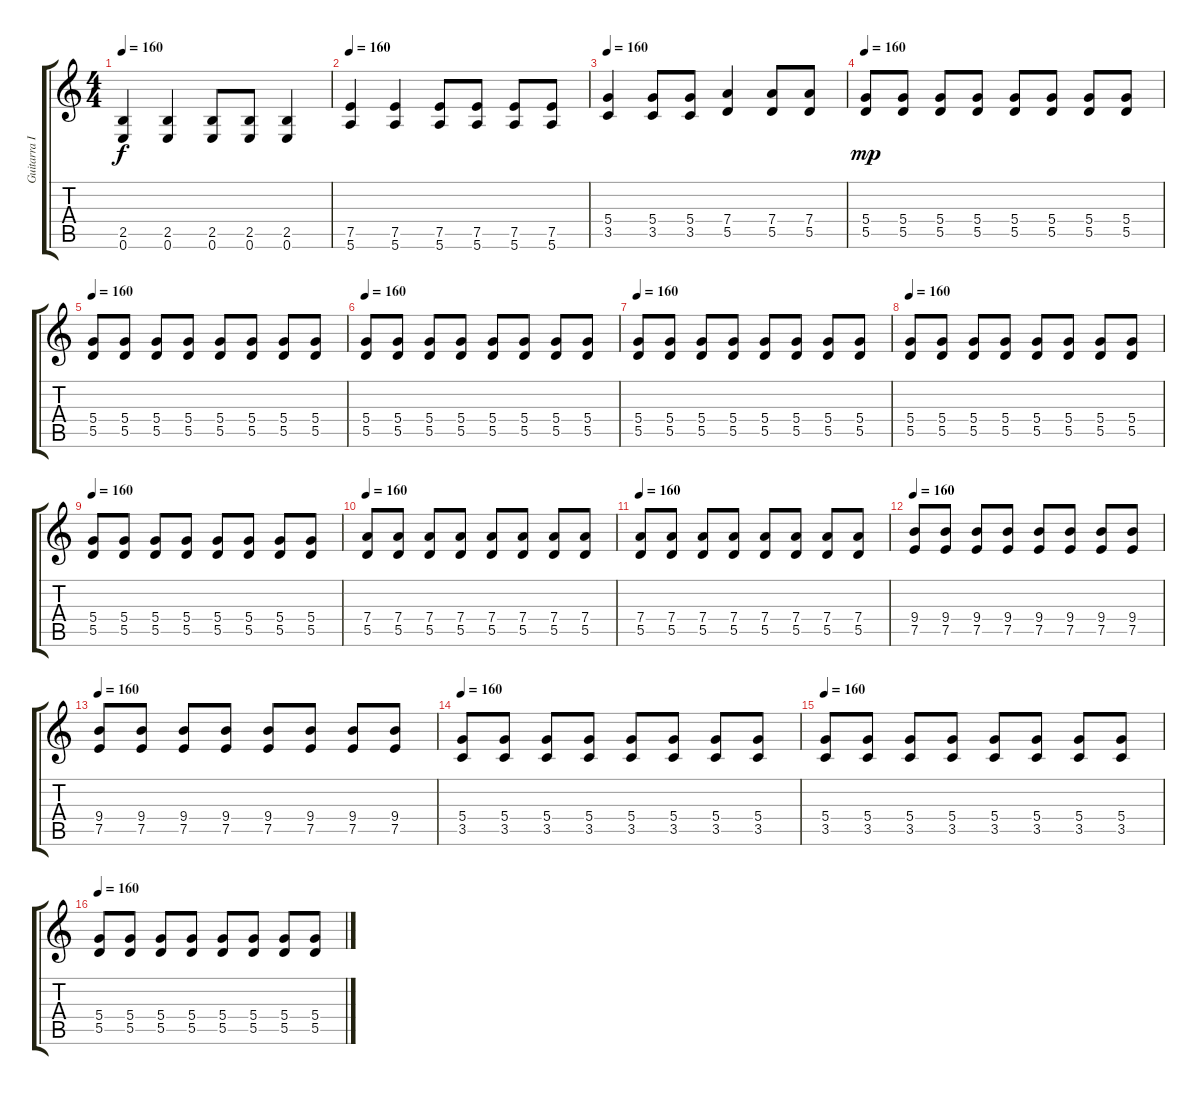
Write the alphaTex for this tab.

\track ("Guitarra II" "Guitarra I") {instrument distortionguitar}
\staff {score tabs}
\tuning (E4 B3 G3 D3 A2 E2) {hide}
\ts (4 4)
\tempo 160
\clef g2
\ks c
(2.5 0.6).4{dy f} (2.5 0.6).4 (2.5 0.6).8 (2.5 0.6).8 (2.5 0.6).4 |
\tempo 160
(7.5 5.6).4 (7.5 5.6).4 (7.5 5.6).8 (7.5 5.6).8 (7.5 5.6).8 (7.5 5.6).8 |
\tempo 160
(5.4 3.5).4 (5.4 3.5).8 (5.4 3.5).8 (7.4 5.5).4 (7.4 5.5).8 (7.4 5.5).8 |
\tempo 160
(5.4 5.5).8{dy mp} (5.4 5.5).8 (5.4 5.5).8 (5.4 5.5).8 (5.4 5.5).8 (5.4 5.5).8 (5.4 5.5).8 (5.4 5.5).8 |
\tempo 160
(5.4 5.5).8 (5.4 5.5).8 (5.4 5.5).8 (5.4 5.5).8 (5.4 5.5).8 (5.4 5.5).8 (5.4 5.5).8 (5.4 5.5).8 |
\tempo 160
(5.4 5.5).8 (5.4 5.5).8 (5.4 5.5).8 (5.4 5.5).8 (5.4 5.5).8 (5.4 5.5).8 (5.4 5.5).8 (5.4 5.5).8 |
\tempo 160
(5.4 5.5).8 (5.4 5.5).8 (5.4 5.5).8 (5.4 5.5).8 (5.4 5.5).8 (5.4 5.5).8 (5.4 5.5).8 (5.4 5.5).8 |
\tempo 160
(5.4 5.5).8 (5.4 5.5).8 (5.4 5.5).8 (5.4 5.5).8 (5.4 5.5).8 (5.4 5.5).8 (5.4 5.5).8 (5.4 5.5).8 |
\tempo 160
(5.4 5.5).8 (5.4 5.5).8 (5.4 5.5).8 (5.4 5.5).8 (5.4 5.5).8 (5.4 5.5).8 (5.4 5.5).8 (5.4 5.5).8 |
\tempo 160
(7.4 5.5).8 (7.4 5.5).8 (7.4 5.5).8 (7.4 5.5).8 (7.4 5.5).8 (7.4 5.5).8 (7.4 5.5).8 (7.4 5.5).8 |
\tempo 160
(7.4 5.5).8 (7.4 5.5).8 (7.4 5.5).8 (7.4 5.5).8 (7.4 5.5).8 (7.4 5.5).8 (7.4 5.5).8 (7.4 5.5).8 |
\tempo 160
(9.4 7.5).8 (9.4 7.5).8 (9.4 7.5).8 (9.4 7.5).8 (9.4 7.5).8 (9.4 7.5).8 (9.4 7.5).8 (9.4 7.5).8 |
\tempo 160
(9.4 7.5).8 (9.4 7.5).8 (9.4 7.5).8 (9.4 7.5).8 (9.4 7.5).8 (9.4 7.5).8 (9.4 7.5).8 (9.4 7.5).8 |
\tempo 160
(5.4 3.5).8 (5.4 3.5).8 (5.4 3.5).8 (5.4 3.5).8 (5.4 3.5).8 (5.4 3.5).8 (5.4 3.5).8 (5.4 3.5).8 |
\tempo 160
(5.4 3.5).8 (5.4 3.5).8 (5.4 3.5).8 (5.4 3.5).8 (5.4 3.5).8 (5.4 3.5).8 (5.4 3.5).8 (5.4 3.5).8 |
\tempo 160
(5.4 5.5).8 (5.4 5.5).8 (5.4 5.5).8 (5.4 5.5).8 (5.4 5.5).8 (5.4 5.5).8 (5.4 5.5).8 (5.4 5.5).8
